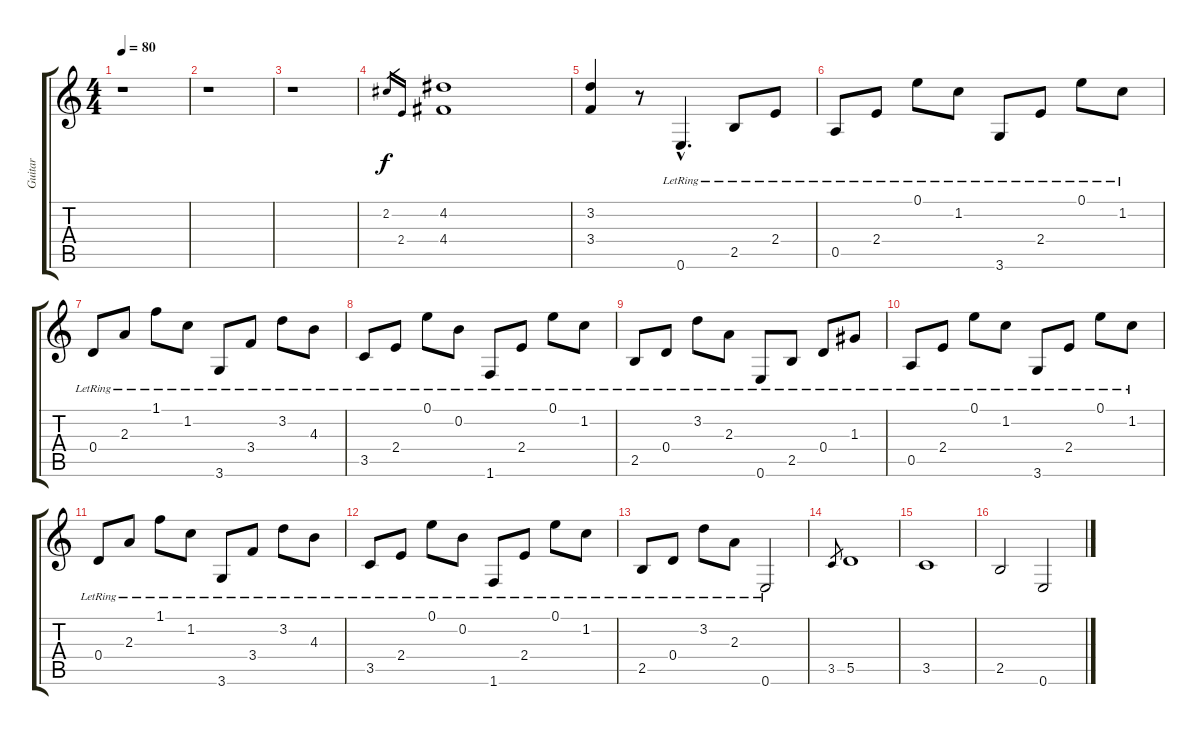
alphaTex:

\track ("Guitar" "Guitar") {instrument acousticguitarsteel}
\staff {score tabs}
\tuning (E4 B3 G3 D3 A2 E2) {hide}
\ts (4 4)
\tempo 80
\clef g2
\ks c
r.1{dy f} |
r.1 |
r.1 |
2.2.16{gr} 2.4.16{gr} (4.2 4.4).1 |
(3.2 3.4).4 r.8 0.6{hac lr}.4{d} 2.5{lr}.8 2.4{lr}.8 |
0.5{lr}.8 2.4{lr}.8 0.1{lr}.8 1.2{lr}.8 3.6{lr}.8 2.4{lr}.8 0.1{lr}.8 1.2{lr}.8 |
0.4{lr}.8 2.3{lr}.8 1.1{lr}.8 1.2{lr}.8 3.6{lr}.8 3.4{lr}.8 3.2{lr}.8 4.3{lr}.8 |
3.5{lr}.8 2.4{lr}.8 0.1{lr}.8 0.2{lr}.8 1.6{lr}.8 2.4{lr}.8 0.1{lr}.8 1.2{lr}.8 |
2.5{lr}.8 0.4{lr}.8 3.2{lr}.8 2.3{lr}.8 0.6{lr}.8 2.5{lr}.8 0.4{lr}.8 1.3{lr}.8 |
0.5{lr}.8 2.4{lr}.8 0.1{lr}.8 1.2{lr}.8 3.6{lr}.8 2.4{lr}.8 0.1{lr}.8 1.2{lr}.8 |
0.4{lr}.8 2.3{lr}.8 1.1{lr}.8 1.2{lr}.8 3.6{lr}.8 3.4{lr}.8 3.2{lr}.8 4.3{lr}.8 |
3.5{lr}.8 2.4{lr}.8 0.1{lr}.8 0.2{lr}.8 1.6{lr}.8 2.4{lr}.8 0.1{lr}.8 1.2{lr}.8 |
2.5{lr}.8 0.4{lr}.8 3.2{lr}.8 2.3{lr}.8 0.6{lr}.2 |
3.5.8{gr} 5.5.1 |
3.5.1 |
2.5.2 0.6.2
